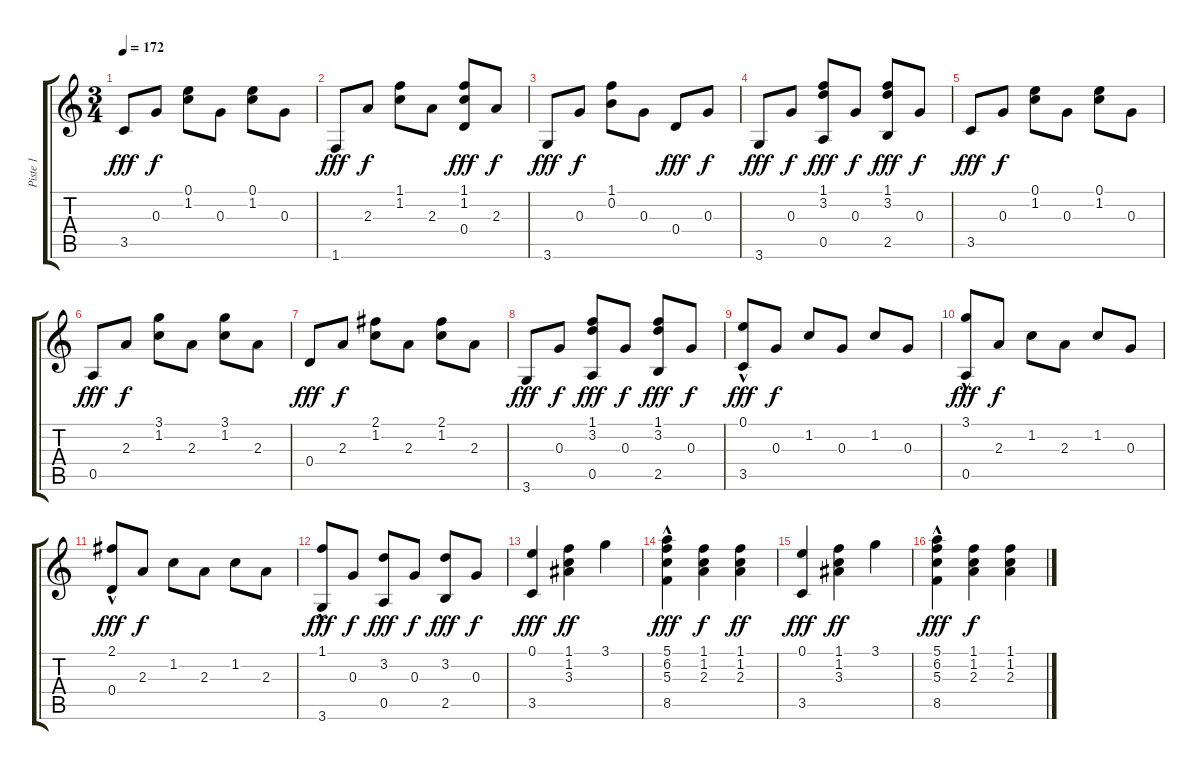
\track ("Piste 1" "Piste 1") {instrument acousticguitarnylon}
\staff {score tabs}
\tuning (E4 B3 G3 D3 A2 E2) {hide}
\ts (3 4)
\tempo 172
\clef g2
\ks c
3.5.8{dy fff} 0.3.8{dy f} (0.1 1.2).8 0.3.8 (0.1 1.2).8 0.3.8 |
1.6.8{dy fff} 2.3.8{dy f} (1.1 1.2).8 2.3.8 (1.1 1.2 0.4).8{dy fff} 2.3.8{dy f} |
3.6.8{dy fff} 0.3.8{dy f} (1.1 0.2).8 0.3.8 0.4.8{dy fff} 0.3.8{dy f} |
3.6.8{dy fff} 0.3.8{dy f} (1.1 3.2 0.5).8{dy fff} 0.3.8{dy f} (1.1 3.2 2.5).8{dy fff} 0.3.8{dy f} |
3.5.8{dy fff} 0.3.8{dy f} (0.1 1.2).8 0.3.8 (0.1 1.2).8 0.3.8 |
0.5.8{dy fff} 2.3.8{dy f} (3.1 1.2).8 2.3.8 (3.1 1.2).8 2.3.8 |
0.4.8{dy fff} 2.3.8{dy f} (2.1 1.2).8 2.3.8 (2.1 1.2).8 2.3.8 |
3.6.8{dy fff} 0.3.8{dy f} (1.1 3.2 0.5).8{dy fff} 0.3.8{dy f} (1.1 3.2 2.5).8{dy fff} 0.3.8{dy f} |
(0.1{hac} 3.5).8{dy fff} 0.3.8{dy f} 1.2.8 0.3.8 1.2.8 0.3.8 |
(3.1{hac} 0.5).8{dy fff} 2.3.8{dy f} 1.2.8 2.3.8 1.2.8 0.3.8 |
(2.1{hac} 0.4).8{dy fff} 2.3.8{dy f} 1.2.8 2.3.8 1.2.8 2.3.8 |
(1.1{hac} 3.6).8{dy fff} 0.3.8{dy f} (3.2 0.5).8{dy fff} 0.3.8{dy f} (3.2 2.5).8{dy fff} 0.3.8{dy f} |
(0.1 3.5).4{dy fff} (1.1 1.2 3.3).4{dy ff} 3.1.4 |
(5.1{hac} 6.2 5.3 8.5).4{dy fff} (1.1 1.2 2.3).4{dy f} (1.1 1.2 2.3).4{dy ff} |
(0.1 3.5).4{dy fff} (1.1 1.2 3.3).4{dy ff} 3.1.4 |
(5.1{hac} 6.2 5.3 8.5).4{dy fff} (1.1 1.2 2.3).4{dy f} (1.1 1.2 2.3).4
